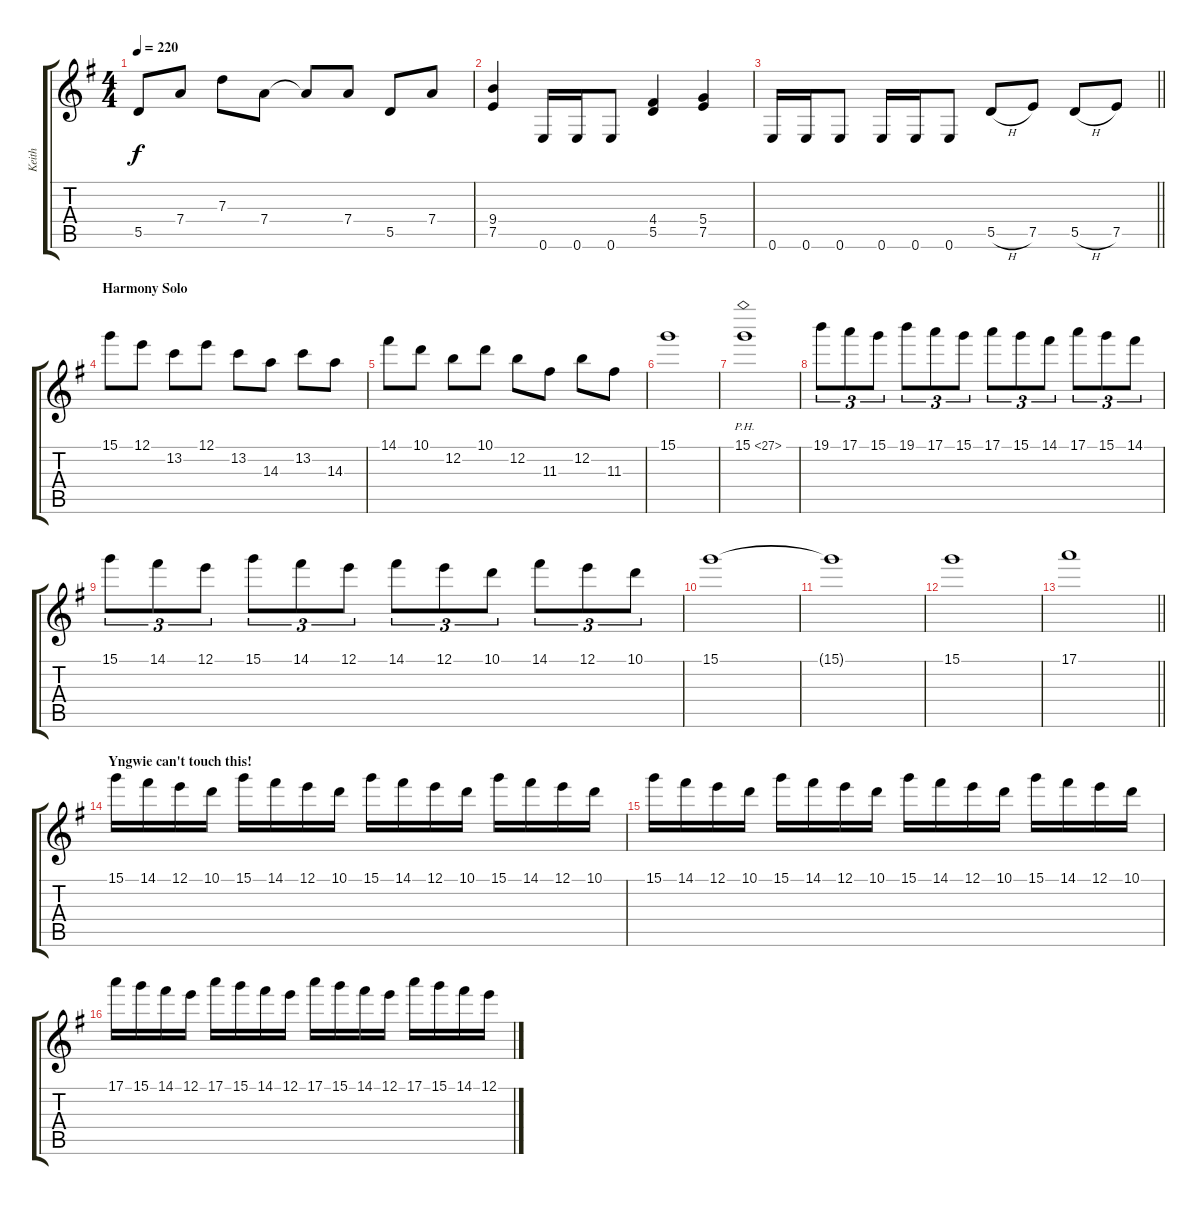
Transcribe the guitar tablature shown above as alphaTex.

\track ("Keith" "Keith") {instrument distortionguitar}
\staff {score tabs}
\tuning (E4 B3 G3 D3 A2 E2) {hide}
\ts (4 4)
\tempo 220
\clef g2
\ks g
5.5.8{dy f} 7.4.8 7.3.8 7.4.8 7.4{t}.8 7.4.8 5.5.8 7.4.8 |
(9.4 7.5).4 0.6.16 0.6.16 0.6.8 (4.4 5.5).4 (5.4 7.5).4 |
\barLineRight lightlight
0.6.16 0.6.16 0.6.8 0.6.16 0.6.16 0.6.8 5.5{h}.8 7.5.8 5.5{h}.8 7.5.8 |
\section ("" "Harmony Solo")
15.1.8{volume 14 instrument distortionguitar} 12.1.8 13.2.8 12.1.8 13.2.8 14.3.8 13.2.8 14.3.8 |
14.1.8 10.1.8 12.2.8 10.1.8 12.2.8 11.3.8 12.2.8 11.3.8 |
15.1.1 |
15.1{ph 12}.1 |
19.1.8{tu (3 2)} 17.1.8{tu (3 2)} 15.1.8{tu (3 2)} 19.1.8{tu (3 2)} 17.1.8{tu (3 2)} 15.1.8{tu (3 2)} 17.1.8{tu (3 2)} 15.1.8{tu (3 2)} 14.1.8{tu (3 2)} 17.1.8{tu (3 2)} 15.1.8{tu (3 2)} 14.1.8{tu (3 2)} |
15.1.8{tu (3 2)} 14.1.8{tu (3 2)} 12.1.8{tu (3 2)} 15.1.8{tu (3 2)} 14.1.8{tu (3 2)} 12.1.8{tu (3 2)} 14.1.8{tu (3 2)} 12.1.8{tu (3 2)} 10.1.8{tu (3 2)} 14.1.8{tu (3 2)} 12.1.8{tu (3 2)} 10.1.8{tu (3 2)} |
15.1.1 |
15.1{t}.1 |
15.1.1 |
\barLineRight lightlight
17.1.1 |
\section ("" "Yngwie can't touch this!")
15.1.16{volume 16} 14.1.16 12.1.16 10.1.16 15.1.16 14.1.16 12.1.16 10.1.16 15.1.16 14.1.16 12.1.16 10.1.16 15.1.16 14.1.16 12.1.16 10.1.16 |
15.1.16 14.1.16 12.1.16 10.1.16 15.1.16 14.1.16 12.1.16 10.1.16 15.1.16 14.1.16 12.1.16 10.1.16 15.1.16 14.1.16 12.1.16 10.1.16 |
17.1.16 15.1.16 14.1.16 12.1.16 17.1.16 15.1.16 14.1.16 12.1.16 17.1.16 15.1.16 14.1.16 12.1.16 17.1.16 15.1.16 14.1.16 12.1.16
